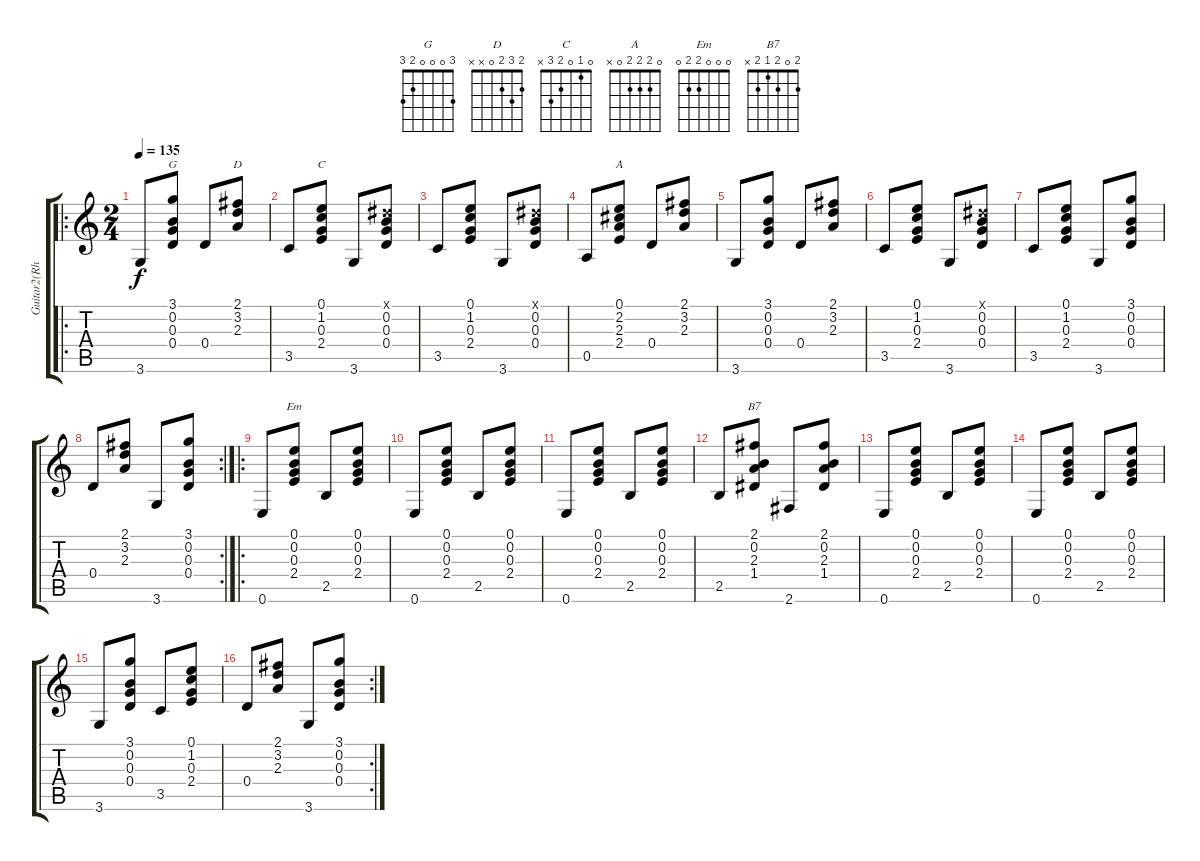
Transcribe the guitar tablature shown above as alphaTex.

\track ("Guitar2(Rhythm)" "Guitar2(Rh") {instrument acousticguitarnylon}
\staff {score tabs}
\tuning (E4 B3 G3 D3 A2 E2) {hide}
\chord ("G" 3 0 0 0 2 3)
\chord ("D" 2 3 2 0 x x)
\chord ("C" 0 1 0 2 3 x)
\chord ("A" 0 2 2 2 0 x)
\chord ("Em" 0 0 0 2 2 0)
\chord ("B7" 2 0 2 1 2 x)
\ro
\ts (2 4)
\tempo 135
\clef g2
\ks c
3.6.8{dy f instrument acousticguitarnylon} (3.1 0.2 0.3 0.4).8{ch "G"} 0.4.8 (2.1 3.2 2.3).8{ch "D"} |
3.5.8 (0.1 1.2 0.3 2.4).8{ch "C"} 3.6.8 (-1.1{x} 0.2 0.3 0.4).8 |
3.5.8 (0.1 1.2 0.3 2.4).8 3.6.8 (-1.1{x} 0.2 0.3 0.4).8 |
0.5.8 (0.1 2.2 2.3 2.4).8{ch "A"} 0.4.8 (2.1 3.2 2.3).8 |
3.6.8 (3.1 0.2 0.3 0.4).8 0.4.8 (2.1 3.2 2.3).8 |
3.5.8 (0.1 1.2 0.3 2.4).8 3.6.8 (-1.1{x} 0.2 0.3 0.4).8 |
3.5.8 (0.1 1.2 0.3 2.4).8 3.6.8 (3.1 0.2 0.3 0.4).8 |
\rc 2
0.4.8 (2.1 3.2 2.3).8 3.6.8 (3.1 0.2 0.3 0.4).8 |
\ro
0.6.8 (0.1 0.2 0.3 2.4).8{ch "Em"} 2.5.8 (0.1 0.2 0.3 2.4).8 |
0.6.8 (0.1 0.2 0.3 2.4).8 2.5.8 (0.1 0.2 0.3 2.4).8 |
0.6.8 (0.1 0.2 0.3 2.4).8 2.5.8 (0.1 0.2 0.3 2.4).8 |
2.5.8 (2.1 0.2 2.3 1.4).8{ch "B7"} 2.6.8 (2.1 0.2 2.3 1.4).8 |
0.6.8 (0.1 0.2 0.3 2.4).8 2.5.8 (0.1 0.2 0.3 2.4).8 |
0.6.8 (0.1 0.2 0.3 2.4).8 2.5.8 (0.1 0.2 0.3 2.4).8 |
3.6.8 (3.1 0.2 0.3 0.4).8 3.5.8 (0.1 1.2 0.3 2.4).8 |
\rc 2
0.4.8 (2.1 3.2 2.3).8 3.6.8 (3.1 0.2 0.3 0.4).8
